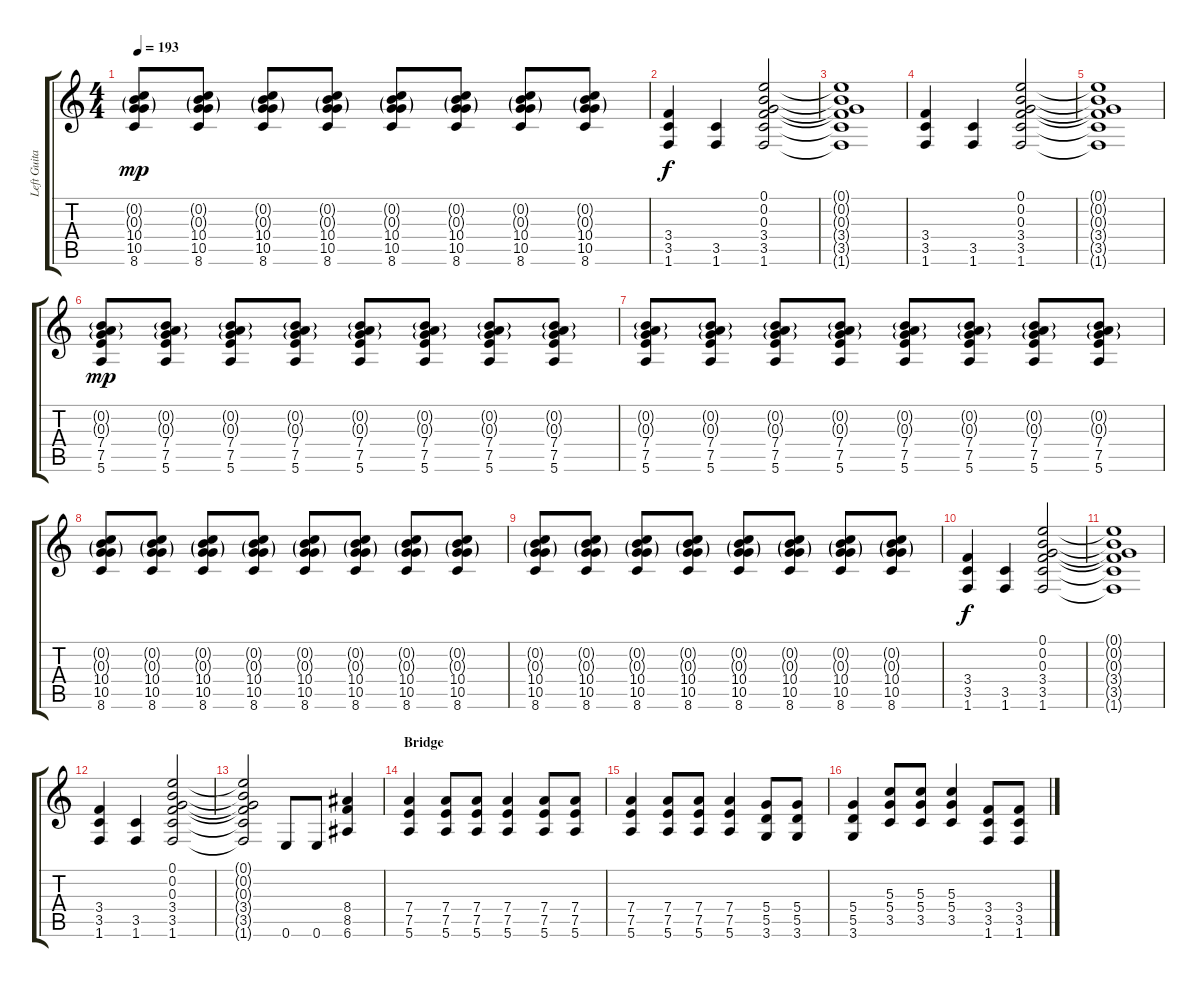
\track ("Left Guitar" "Left Guita") {instrument distortionguitar}
\staff {score tabs}
\tuning (E4 B3 G3 D3 A2 E2) {hide}
\ts (4 4)
\tempo 193
\clef g2
\ks c
(0.2{g} 0.3{g} 10.4 10.5 8.6).8{dy mp} (0.2{g} 0.3{g} 10.4 10.5 8.6).8 (0.2{g} 0.3{g} 10.4 10.5 8.6).8 (0.2{g} 0.3{g} 10.4 10.5 8.6).8 (0.2{g} 0.3{g} 10.4 10.5 8.6).8 (0.2{g} 0.3{g} 10.4 10.5 8.6).8 (0.2{g} 0.3{g} 10.4 10.5 8.6).8 (0.2{g} 0.3{g} 10.4 10.5 8.6).8 |
(3.4 3.5 1.6).4{dy f} (3.5 1.6).4 (0.1 0.2 0.3 3.4 3.5 1.6).2 |
(0.1{t} 0.2{t} 0.3{t} 3.4{t} 3.5{t} 1.6{t}).1 |
(3.4 3.5 1.6).4 (3.5 1.6).4 (0.1 0.2 0.3 3.4 3.5 1.6).2 |
(0.1{t} 0.2{t} 0.3{t} 3.4{t} 3.5{t} 1.6{t}).1 |
(0.2{g} 0.3{g} 7.4 7.5 5.6).8{dy mp} (0.2{g} 0.3{g} 7.4 7.5 5.6).8 (0.2{g} 0.3{g} 7.4 7.5 5.6).8 (0.2{g} 0.3{g} 7.4 7.5 5.6).8 (0.2{g} 0.3{g} 7.4 7.5 5.6).8 (0.2{g} 0.3{g} 7.4 7.5 5.6).8 (0.2{g} 0.3{g} 7.4 7.5 5.6).8 (0.2{g} 0.3{g} 7.4 7.5 5.6).8 |
(0.2{g} 0.3{g} 7.4 7.5 5.6).8 (0.2{g} 0.3{g} 7.4 7.5 5.6).8 (0.2{g} 0.3{g} 7.4 7.5 5.6).8 (0.2{g} 0.3{g} 7.4 7.5 5.6).8 (0.2{g} 0.3{g} 7.4 7.5 5.6).8 (0.2{g} 0.3{g} 7.4 7.5 5.6).8 (0.2{g} 0.3{g} 7.4 7.5 5.6).8 (0.2{g} 0.3{g} 7.4 7.5 5.6).8 |
(0.2{g} 0.3{g} 10.4 10.5 8.6).8 (0.2{g} 0.3{g} 10.4 10.5 8.6).8 (0.2{g} 0.3{g} 10.4 10.5 8.6).8 (0.2{g} 0.3{g} 10.4 10.5 8.6).8 (0.2{g} 0.3{g} 10.4 10.5 8.6).8 (0.2{g} 0.3{g} 10.4 10.5 8.6).8 (0.2{g} 0.3{g} 10.4 10.5 8.6).8 (0.2{g} 0.3{g} 10.4 10.5 8.6).8 |
(0.2{g} 0.3{g} 10.4 10.5 8.6).8 (0.2{g} 0.3{g} 10.4 10.5 8.6).8 (0.2{g} 0.3{g} 10.4 10.5 8.6).8 (0.2{g} 0.3{g} 10.4 10.5 8.6).8 (0.2{g} 0.3{g} 10.4 10.5 8.6).8 (0.2{g} 0.3{g} 10.4 10.5 8.6).8 (0.2{g} 0.3{g} 10.4 10.5 8.6).8 (0.2{g} 0.3{g} 10.4 10.5 8.6).8 |
(3.4 3.5 1.6).4{dy f} (3.5 1.6).4 (0.1 0.2 0.3 3.4 3.5 1.6).2 |
(0.1{t} 0.2{t} 0.3{t} 3.4{t} 3.5{t} 1.6{t}).1 |
(3.4 3.5 1.6).4 (3.5 1.6).4 (0.1 0.2 0.3 3.4 3.5 1.6).2 |
(0.1{t} 0.2{t} 0.3{t} 3.4{t} 3.5{t} 1.6{t}).2 0.6.8 0.6.8 (8.4 8.5 6.6).4 |
\section ("" "Bridge")
(7.4 7.5 5.6).4 (7.4 7.5 5.6).8 (7.4 7.5 5.6).8 (7.4 7.5 5.6).4 (7.4 7.5 5.6).8 (7.4 7.5 5.6).8 |
(7.4 7.5 5.6).4 (7.4 7.5 5.6).8 (7.4 7.5 5.6).8 (7.4 7.5 5.6).4 (5.4 5.5 3.6).8 (5.4 5.5 3.6).8 |
(5.4 5.5 3.6).4 (5.3 5.4 3.5).8 (5.3 5.4 3.5).8 (5.3 5.4 3.5).4 (3.4 3.5 1.6).8 (3.4 3.5 1.6).8
